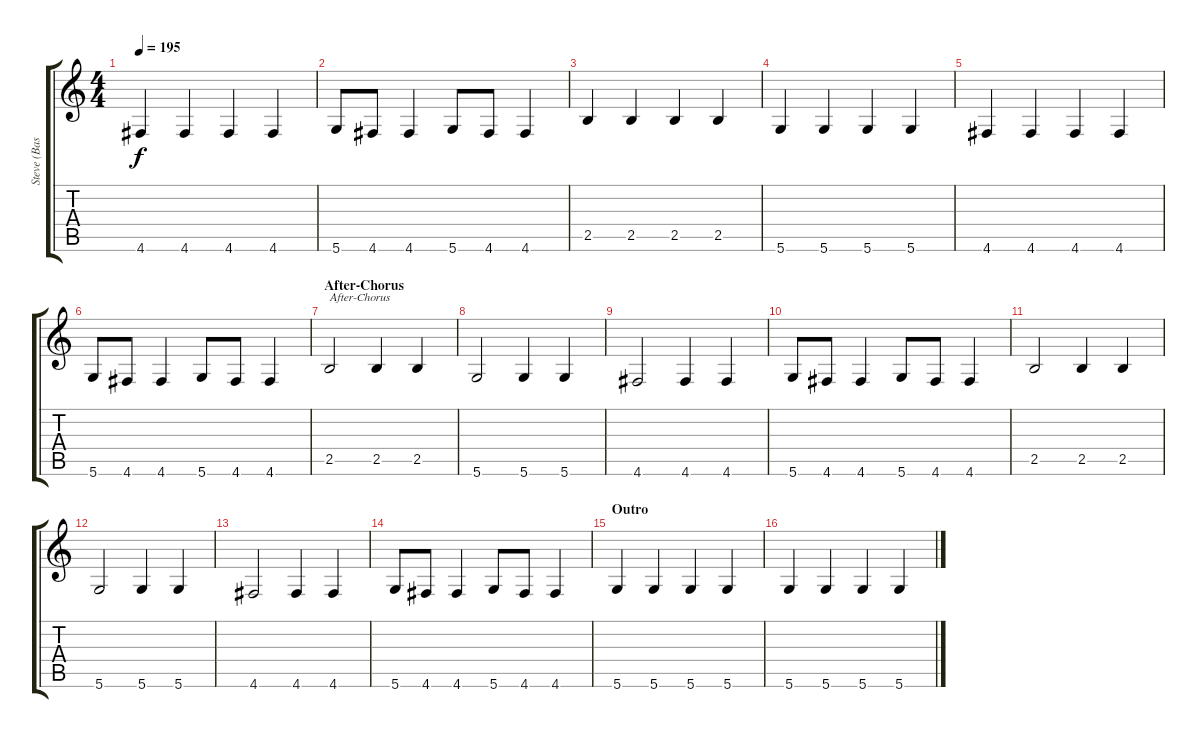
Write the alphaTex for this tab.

\track ("Steve (Bass)" "Steve (Bas") {instrument acousticbass}
\staff {score tabs}
\tuning (E4 B3 G3 D3 A2 D2) {hide}
\ts (4 4)
\tempo 195
\clef g2
\ks c
4.6.4{dy f} 4.6.4 4.6.4 4.6.4 |
5.6.8 4.6.8 4.6.4 5.6.8 4.6.8 4.6.4 |
2.5.4 2.5.4 2.5.4 2.5.4 |
5.6.4 5.6.4 5.6.4 5.6.4 |
4.6.4 4.6.4 4.6.4 4.6.4 |
5.6.8 4.6.8 4.6.4 5.6.8 4.6.8 4.6.4 |
\section ("" "After-Chorus")
2.5.2{txt "After-Chorus"} 2.5.4 2.5.4 |
5.6.2 5.6.4 5.6.4 |
4.6.2 4.6.4 4.6.4 |
5.6.8 4.6.8 4.6.4 5.6.8 4.6.8 4.6.4 |
2.5.2 2.5.4 2.5.4 |
5.6.2 5.6.4 5.6.4 |
4.6.2 4.6.4 4.6.4 |
5.6.8 4.6.8 4.6.4 5.6.8 4.6.8 4.6.4 |
\section ("" "Outro")
5.6.4 5.6.4 5.6.4 5.6.4 |
5.6.4 5.6.4 5.6.4 5.6.4
